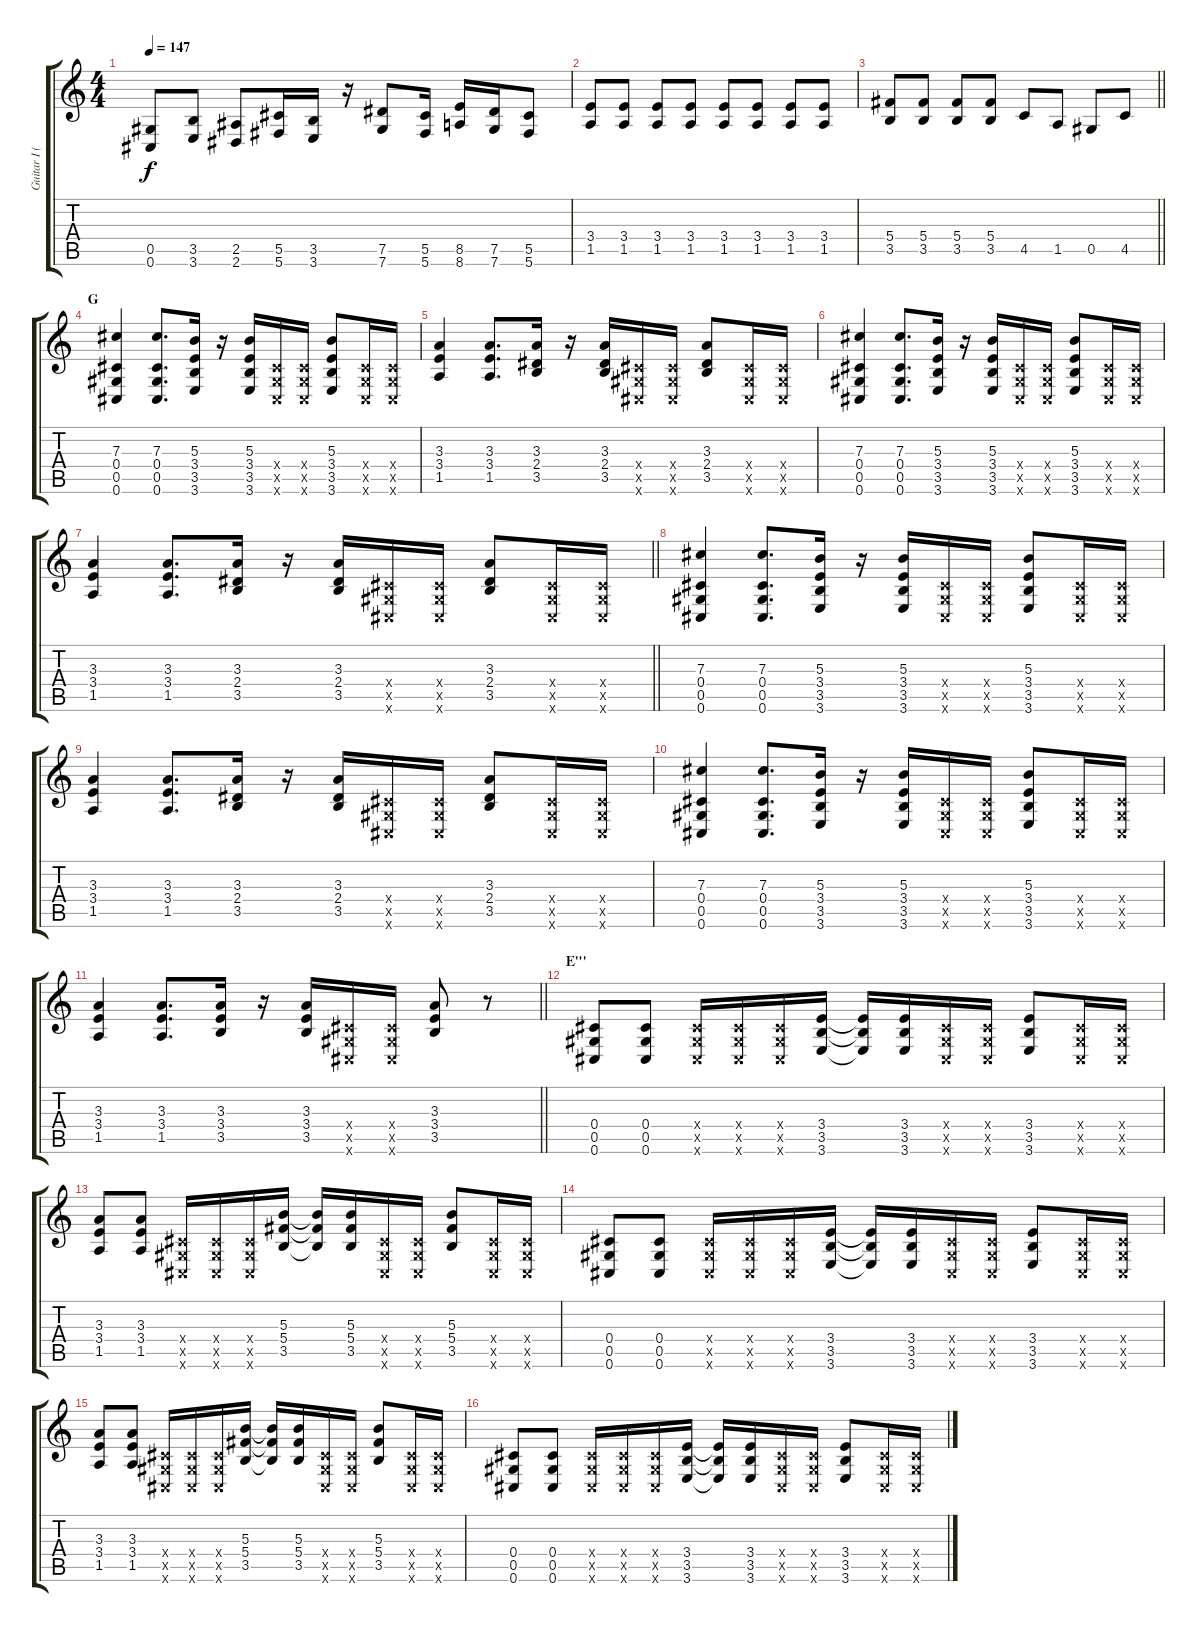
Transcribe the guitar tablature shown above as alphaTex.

\track ("Guitar I (Sakito)" "Guitar I (") {instrument overdrivenguitar}
\staff {score tabs}
\tuning (Eb4 Bb3 Gb3 Db3 Ab2 Db2) {hide}
\ts (4 4)
\tempo 147
\clef g2
\ks c
(0.5 0.6).8{dy f} (3.5 3.6).8 (2.5 2.6).8 (5.5 5.6).16 (3.5 3.6).16 r.16 (7.5 7.6).8 (5.5 5.6).16 (8.5 8.6).16 (7.5 7.6).16 (5.5 5.6).8 |
(3.4 1.5).8 (3.4 1.5).8 (3.4 1.5).8 (3.4 1.5).8 (3.4 1.5).8 (3.4 1.5).8 (3.4 1.5).8 (3.4 1.5).8 |
\barLineRight lightlight
(5.4 3.5).8 (5.4 3.5).8 (5.4 3.5).8 (5.4 3.5).8 4.5.8 1.5.8 0.5.8 4.5.8 |
\section ("" "G")
(7.3 0.4 0.5 0.6).4 (7.3 0.4 0.5 0.6).8{d} (5.3 3.4 3.5 3.6).16 r.16 (5.3 3.4 3.5 3.6).16 (0.4{x} 0.5{x} 0.6{x}).16 (0.4{x} 0.5{x} 0.6{x}).16 (5.3 3.4 3.5 3.6).8 (0.4{x} 0.5{x} 0.6{x}).16 (0.4{x} 0.5{x} 0.6{x}).16 |
(3.3 3.4 1.5).4 (3.3 3.4 1.5).8{d} (3.3 2.4 3.5).16 r.16 (3.3 2.4 3.5).16 (0.4{x} 0.5{x} 0.6{x}).16 (0.4{x} 0.5{x} 0.6{x}).16 (3.3 2.4 3.5).8 (0.4{x} 0.5{x} 0.6{x}).16 (0.4{x} 0.5{x} 0.6{x}).16 |
(7.3 0.4 0.5 0.6).4 (7.3 0.4 0.5 0.6).8{d} (5.3 3.4 3.5 3.6).16 r.16 (5.3 3.4 3.5 3.6).16 (0.4{x} 0.5{x} 0.6{x}).16 (0.4{x} 0.5{x} 0.6{x}).16 (5.3 3.4 3.5 3.6).8 (0.4{x} 0.5{x} 0.6{x}).16 (0.4{x} 0.5{x} 0.6{x}).16 |
\barLineRight lightlight
(3.3 3.4 1.5).4 (3.3 3.4 1.5).8{d} (3.3 2.4 3.5).16 r.16 (3.3 2.4 3.5).16 (0.4{x} 0.5{x} 0.6{x}).16 (0.4{x} 0.5{x} 0.6{x}).16 (3.3 2.4 3.5).8 (0.4{x} 0.5{x} 0.6{x}).16 (0.4{x} 0.5{x} 0.6{x}).16 |
\section ("" "")
(7.3 0.4 0.5 0.6).4 (7.3 0.4 0.5 0.6).8{d} (5.3 3.4 3.5 3.6).16 r.16 (5.3 3.4 3.5 3.6).16 (0.4{x} 0.5{x} 0.6{x}).16 (0.4{x} 0.5{x} 0.6{x}).16 (5.3 3.4 3.5 3.6).8 (0.4{x} 0.5{x} 0.6{x}).16 (0.4{x} 0.5{x} 0.6{x}).16 |
(3.3 3.4 1.5).4 (3.3 3.4 1.5).8{d} (3.3 2.4 3.5).16 r.16 (3.3 2.4 3.5).16 (0.4{x} 0.5{x} 0.6{x}).16 (0.4{x} 0.5{x} 0.6{x}).16 (3.3 2.4 3.5).8 (0.4{x} 0.5{x} 0.6{x}).16 (0.4{x} 0.5{x} 0.6{x}).16 |
(7.3 0.4 0.5 0.6).4 (7.3 0.4 0.5 0.6).8{d} (5.3 3.4 3.5 3.6).16 r.16 (5.3 3.4 3.5 3.6).16 (0.4{x} 0.5{x} 0.6{x}).16 (0.4{x} 0.5{x} 0.6{x}).16 (5.3 3.4 3.5 3.6).8 (0.4{x} 0.5{x} 0.6{x}).16 (0.4{x} 0.5{x} 0.6{x}).16 |
\barLineRight lightlight
(3.3 3.4 1.5).4 (3.3 3.4 1.5).8{d} (3.3 3.4 3.5).16 r.16 (3.3 3.4 3.5).16 (0.4{x} 0.5{x} 0.6{x}).16 (0.4{x} 0.5{x} 0.6{x}).16 (3.3 3.4 3.5).8 r.8 |
\section ("" "E\"'")
(0.4 0.5 0.6).8 (0.4 0.5 0.6).8 (0.4{x} 0.5{x} 0.6{x}).16 (0.4{x} 0.5{x} 0.6{x}).16 (0.4{x} 0.5{x} 0.6{x}).16 (3.4 3.5 3.6).16 (3.4{t} 3.5{t} 3.6{t}).16 (3.4 3.5 3.6).16 (0.4{x} 0.5{x} 0.6{x}).16 (0.4{x} 0.5{x} 0.6{x}).16 (3.4 3.5 3.6).8 (0.4{x} 0.5{x} 0.6{x}).16 (0.4{x} 0.5{x} 0.6{x}).16 |
(3.3 3.4 1.5).8 (3.3 3.4 1.5).8 (0.4{x} 0.5{x} 0.6{x}).16 (0.4{x} 0.5{x} 0.6{x}).16 (0.4{x} 0.5{x} 0.6{x}).16 (5.3 5.4 3.5).16 (5.3{t} 5.4{t} 3.5{t}).16 (5.3 5.4 3.5).16 (0.4{x} 0.5{x} 0.6{x}).16 (0.4{x} 0.5{x} 0.6{x}).16 (5.3 5.4 3.5).8 (0.4{x} 0.5{x} 0.6{x}).16 (0.4{x} 0.5{x} 0.6{x}).16 |
(0.4 0.5 0.6).8 (0.4 0.5 0.6).8 (0.4{x} 0.5{x} 0.6{x}).16 (0.4{x} 0.5{x} 0.6{x}).16 (0.4{x} 0.5{x} 0.6{x}).16 (3.4 3.5 3.6).16 (3.4{t} 3.5{t} 3.6{t}).16 (3.4 3.5 3.6).16 (0.4{x} 0.5{x} 0.6{x}).16 (0.4{x} 0.5{x} 0.6{x}).16 (3.4 3.5 3.6).8 (0.4{x} 0.5{x} 0.6{x}).16 (0.4{x} 0.5{x} 0.6{x}).16 |
(3.3 3.4 1.5).8 (3.3 3.4 1.5).8 (0.4{x} 0.5{x} 0.6{x}).16 (0.4{x} 0.5{x} 0.6{x}).16 (0.4{x} 0.5{x} 0.6{x}).16 (5.3 5.4 3.5).16 (5.3{t} 5.4{t} 3.5{t}).16 (5.3 5.4 3.5).16 (0.4{x} 0.5{x} 0.6{x}).16 (0.4{x} 0.5{x} 0.6{x}).16 (5.3 5.4 3.5).8 (0.4{x} 0.5{x} 0.6{x}).16 (0.4{x} 0.5{x} 0.6{x}).16 |
(0.4 0.5 0.6).8 (0.4 0.5 0.6).8 (0.4{x} 0.5{x} 0.6{x}).16 (0.4{x} 0.5{x} 0.6{x}).16 (0.4{x} 0.5{x} 0.6{x}).16 (3.4 3.5 3.6).16 (3.4{t} 3.5{t} 3.6{t}).16 (3.4 3.5 3.6).16 (0.4{x} 0.5{x} 0.6{x}).16 (0.4{x} 0.5{x} 0.6{x}).16 (3.4 3.5 3.6).8 (0.4{x} 0.5{x} 0.6{x}).16 (0.4{x} 0.5{x} 0.6{x}).16
